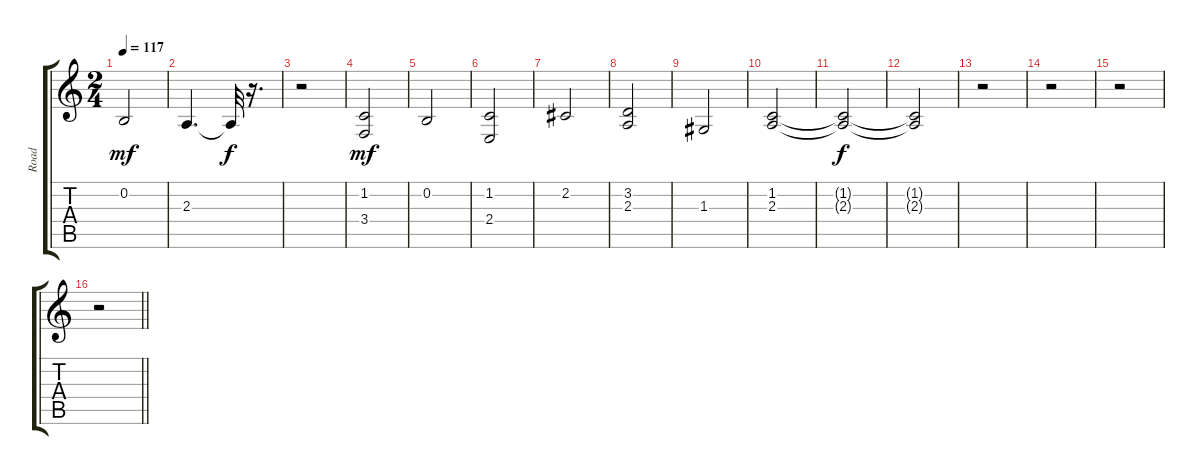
\track ("Road" "Road") {instrument electricpiano1}
\staff {score tabs}
\tuning (E4 B3 G3 D3 A2 E2) {hide}
\ts (2 4)
\tempo 117
\clef g2
\ks c
0.2.2{dy mf} |
2.3.4{d} 2.3{t}.32{dy f} r.16{d} |
r.2 |
(1.2 3.4).2{dy mf} |
0.2.2 |
(1.2 2.4).2 |
2.2.2 |
(3.2 2.3).2 |
1.3.2 |
(1.2 2.3).2 |
(1.2{t} 2.3{t}).2{dy f} |
(1.2{t} 2.3{t}).2 |
r.2 |
r.2 |
r.2 |
\barLineRight lightlight
r.2
